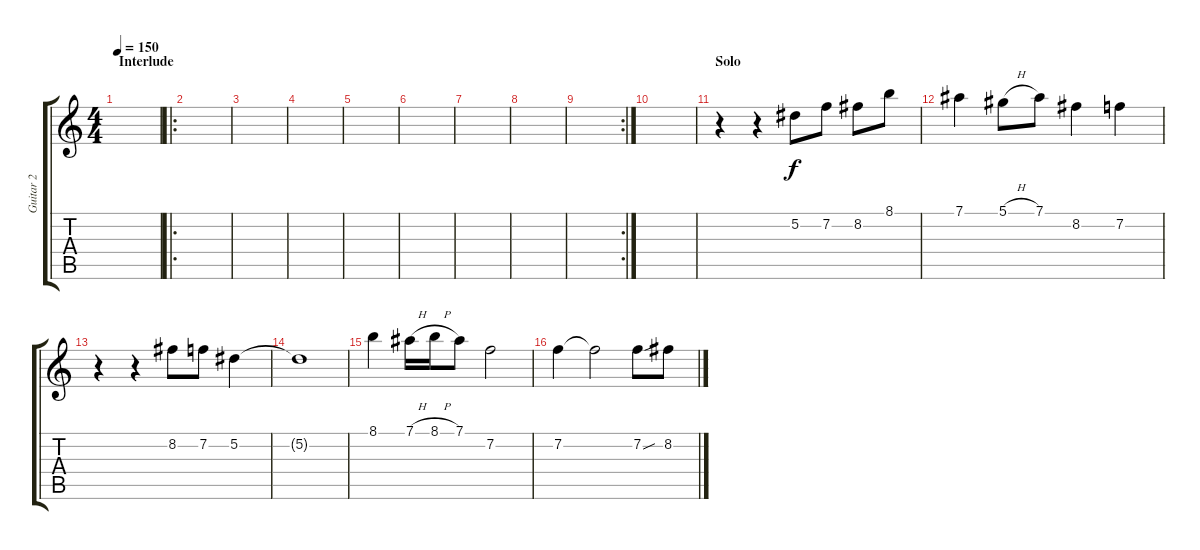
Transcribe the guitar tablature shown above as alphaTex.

\track ("Guitar 2" "Guitar 2") {instrument acousticguitarsteel}
\staff {score tabs}
\tuning (Eb4 Bb3 Gb3 Db3 Ab2 Eb2) {hide}
\ts (4 4)
\section ("" "Interlude")
\tempo 150
\clef g2
\ks c
|
\ro
|
|
|
|
|
|
|
\rc 2
|
|
\section ("" "Solo")
r.4 r.4 5.2.8 7.2.8 8.2.8 8.1.8 |
7.1.4 5.1{h}.8 7.1.8 8.2.4 7.2.4 |
r.4 r.4 8.2.8 7.2.8 5.2.4 |
5.2{t}.1 |
8.1.4 7.1{h}.16 8.1{h}.16 7.1.8 7.2.2 |
7.2.4 7.2{t}.2 7.2{sou}.8 8.2.8
